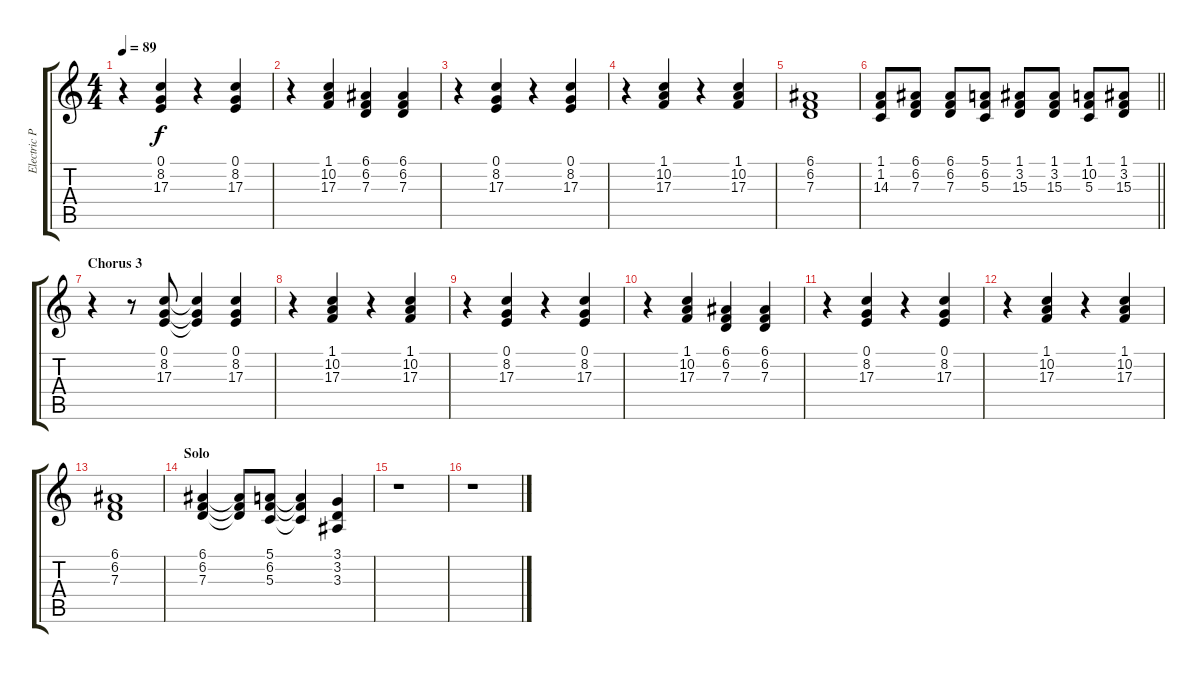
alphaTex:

\track ("Electric Piano" "Electric P") {instrument rockorgan}
\staff {score tabs}
\tuning (E4 B3 G3 D3 A2 E2) {hide}
\ts (4 4)
\tempo 89
\clef g2
\ks c
r.4{dy f} (0.1 8.2 17.3).4 r.4 (0.1 8.2 17.3).4 |
r.4 (1.1 10.2 17.3).4 (6.1 6.2 7.3).4 (6.1 6.2 7.3).4 |
r.4 (0.1 8.2 17.3).4 r.4 (0.1 8.2 17.3).4 |
r.4 (1.1 10.2 17.3).4 r.4 (1.1 10.2 17.3).4 |
(6.1 6.2 7.3).1 |
\barLineRight lightlight
(1.1 1.2 14.3).8 (6.1 6.2 7.3).8 (6.1 6.2 7.3).8 (5.1 6.2 5.3).8 (1.1 3.2 15.3).8 (1.1 3.2 15.3).8 (1.1 10.2 5.3).8 (1.1 3.2 15.3).8 |
\section ("" "Chorus 3")
r.4 r.8 (0.1 8.2 17.3).8 (0.1{t} 8.2{t} 17.3{t}).4 (0.1 8.2 17.3).4 |
r.4 (1.1 10.2 17.3).4 r.4 (1.1 10.2 17.3).4 |
r.4 (0.1 8.2 17.3).4 r.4 (0.1 8.2 17.3).4 |
r.4 (1.1 10.2 17.3).4 (6.1 6.2 7.3).4 (6.1 6.2 7.3).4 |
r.4 (0.1 8.2 17.3).4 r.4 (0.1 8.2 17.3).4 |
r.4 (1.1 10.2 17.3).4 r.4 (1.1 10.2 17.3).4 |
(6.1 6.2 7.3).1 |
\section ("" "Solo")
(6.1 6.2 7.3).4 (6.1{t} 6.2{t} 7.3{t}).8 (5.1 6.2 5.3).8 (5.1{t} 6.2{t} 5.3{t}).4 (3.1 3.2 3.3).4 |
r.1 |
r.1
